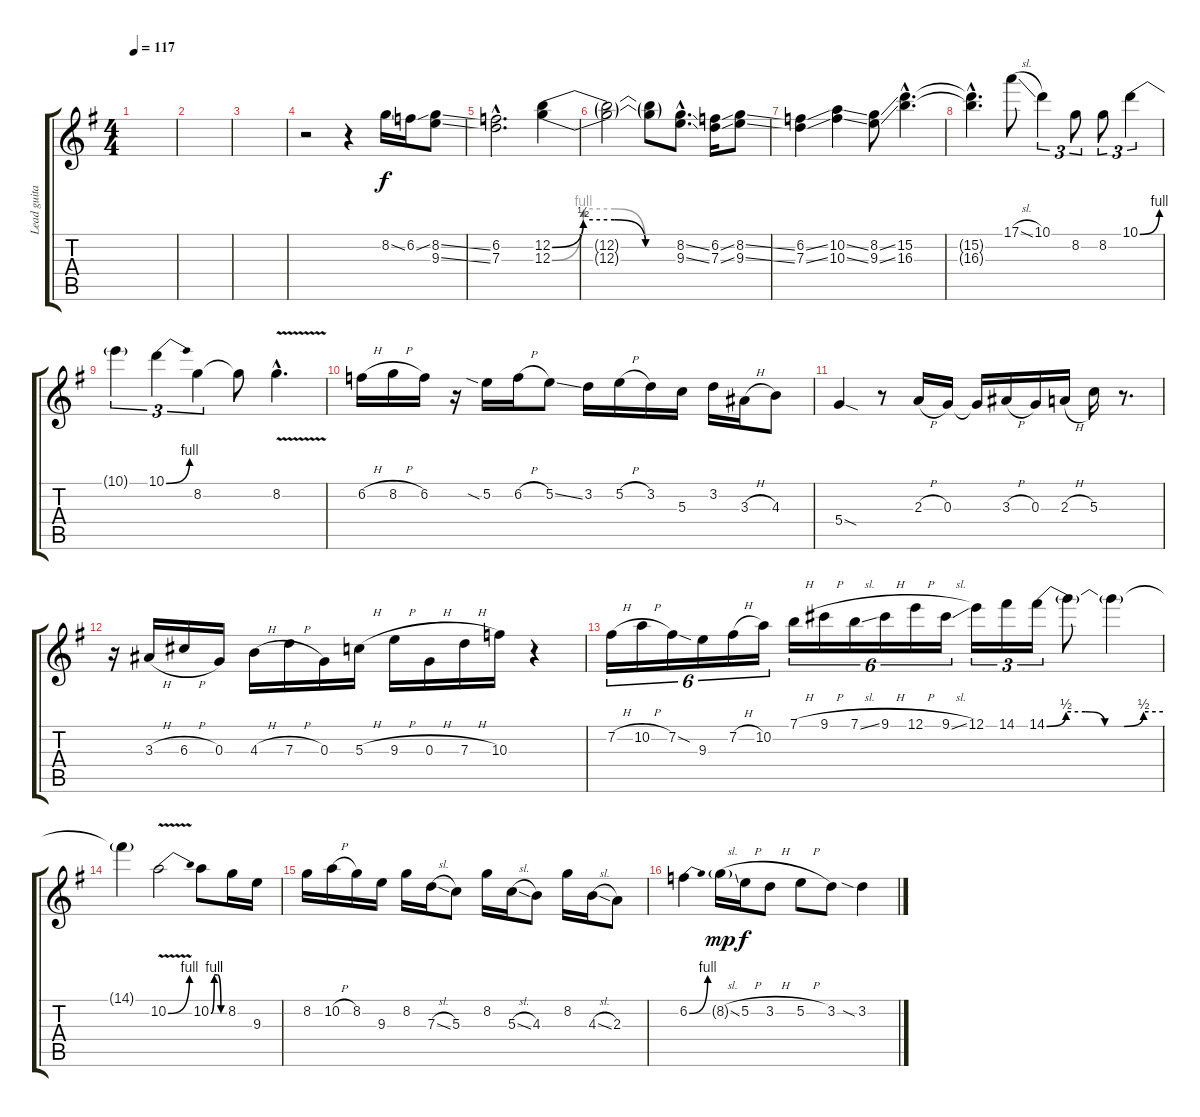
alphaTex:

\track ("Lead guitar" "Lead guita") {instrument overdrivenguitar}
\staff {score tabs}
\tuning (E4 B3 G3 D3 A2 E2) {hide}
\ts (4 4)
\tempo 117
\clef g2
\ks g
|
|
|
r.2 r.4 8.2{ss}.16 6.2{ss}.16 (8.2{ss} 9.3{ss}).8 |
(6.2{hac} 7.3{hac}).2{d} (12.2{be (custom 0 0 15 2 30 2 45 0 60 0)} 12.3{be (custom 0 0 15 4 30 4 45 0 60 0)}).4 |
(12.2{t} 12.3{t}).2 (12.2{t} 12.3{t}).8 (8.2{ss hac} 9.3{ss hac}).8{d} (6.2{ss} 7.3{ss}).16 (8.2{ss} 9.3{ss}).8 |
(6.2{ss} 7.3{ss}).4 (10.2{ss} 10.3{ss}).4 (8.2{ss} 9.3{ss}).8 (15.2{hac} 16.3{hac}).4{d} |
(15.2{hac t} 16.3{hac t}).4{d} 17.1{sl}.8 10.1.4{tu (3 2)} 8.2.8{tu (3 2)} 8.2.8{tu (3 2)} 10.1{be (bend 0 0 60 4)}.4{tu (3 2)} |
10.1{t}.4{tu (3 2)} 10.1{be (bend 0 0 60 4)}.4{tu (3 2)} 8.2.4{tu (3 2)} 8.2{t}.8 8.2{v hac}.4{d} |
6.2{h}.16 8.2{h}.16 6.2.16 r.16 5.2{sia}.16 6.2{h}.16 5.2{ss}.8 3.2.16 5.2{h}.16 3.2.16 5.3.16 3.2.16 3.3{h}.16 4.3.8 |
5.4{sod}.4 r.8 2.3{h}.16 0.3.16 0.3{t}.16 3.3{h}.16 0.3.16 2.3{h}.16 5.3.16 r.8{d} |
r.16 3.3{h}.16 6.3{h}.16 0.3.16 4.3{h}.16 7.3{h}.16 0.3.16 5.3{h}.16 9.3{h}.16 0.3{h}.16 7.3{h}.16 10.3.16 r.4 |
7.2{h}.16{tu (6 4)} 10.2{h}.16{tu (6 4)} 7.2{sod}.16{tu (6 4)} 9.3.16{tu (6 4)} 7.2{h}.16{tu (6 4)} 10.2.16{tu (6 4)} 7.1{h}.16{tu (6 4)} 9.1{h}.16{tu (6 4)} 7.1{sl}.16{tu (6 4)} 9.1{h}.16{tu (6 4)} 12.1{h}.16{tu (6 4)} 9.1{sl}.16{tu (6 4)} 12.1.16{tu (3 2)} 14.1.16{tu (3 2)} 14.1{be (custom 0 0 10 2 20 2 30 0 40 0 50 2 60 2)}.16{tu (3 2)} 14.1{t}.8 14.1{t}.4 |
14.1{t}.4 10.2{be (bend 0 0 60 4) v}.2 10.2{be (custom 0 0 15 4 30 4 45 0 60 0)}.8 8.2.16 9.3.16 |
8.2.16 10.2{h}.16 8.2.16 9.3.16 8.2.16 7.3{sl}.16 5.3.8 8.2.16 5.3{sl}.16 4.3.8 8.2.16 4.3{sl}.16 2.3.8 |
6.2{be (bend 0 0 60 4)}.4 8.2{sl g}.16{dy mp} 5.2{h}.16{dy f} 3.2{h}.8 5.2{h}.8 3.2.8 3.2{sia}.4
